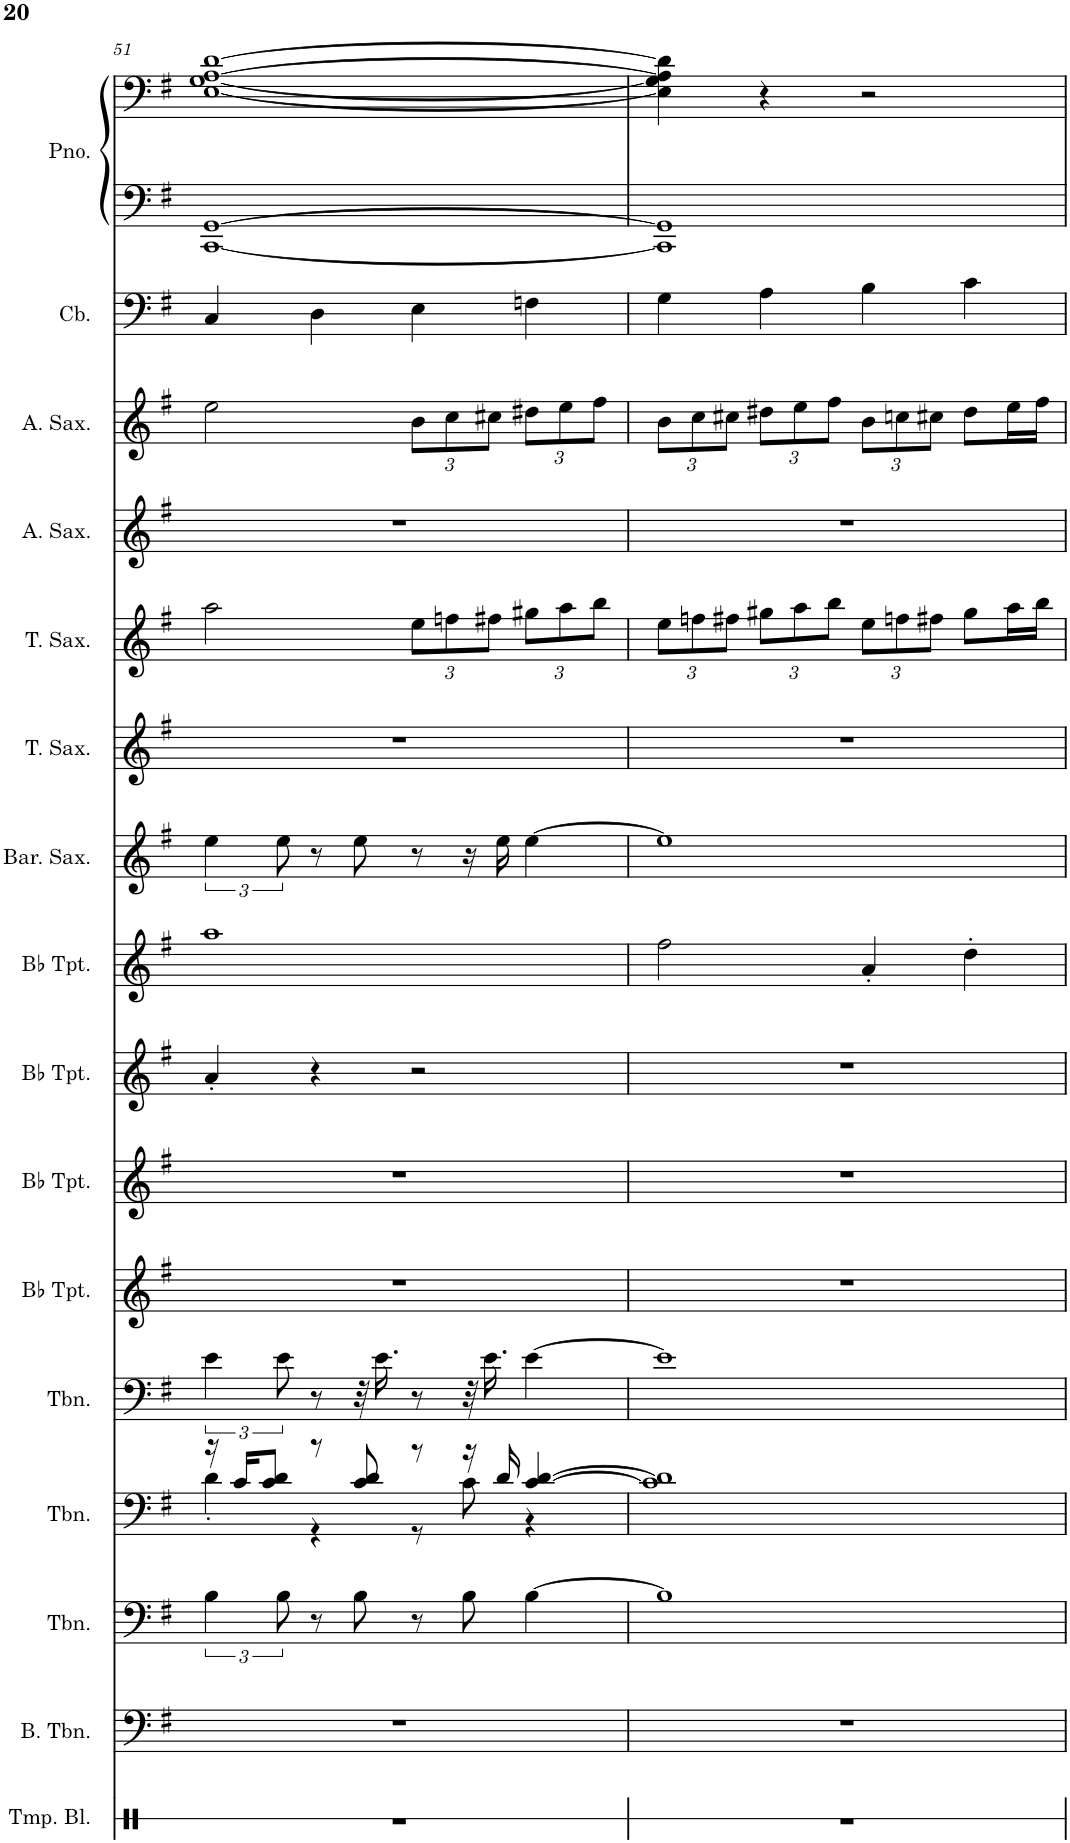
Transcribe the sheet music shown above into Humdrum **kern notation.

**kern	**kern	**kern	**kern	**kern	**kern	**kern	**kern	**kern	**kern	**kern	**kern	**kern	**kern	**kern	**kern	**kern
*part16	*part15	*part14	*part13	*part12	*part11	*part10	*part9	*part8	*part7	*part6	*part5	*part4	*part3	*part2	*part1	*part1
*staff17	*staff16	*staff15	*staff14	*staff13	*staff12	*staff11	*staff10	*staff9	*staff8	*staff7	*staff6	*staff5	*staff4	*staff3	*staff2	*staff1
*I"Temple Blocks	*I"Bass Trombone	*I"Trombone	*I"Trombone	*I"Trombone	*I"Bb Trumpet	*I"Bb Trumpet	*I"Bb Trumpet	*I"Bb Trumpet	*I"Baritone Saxophone	*I"Tenor Saxophone	*I"Tenor Saxophone	*I"Alto Saxophone	*I"Alto Saxophone	*I"Contrabass	*I"Piano	*
*I'Tmp. Bl.	*I'B. Tbn.	*I'Tbn.	*I'Tbn.	*I'Tbn.	*I'Bb Tpt.	*I'Bb Tpt.	*I'Bb Tpt.	*I'Bb Tpt.	*I'Bar. Sax.	*I'T. Sax.	*I'T. Sax.	*I'A. Sax.	*I'A. Sax.	*I'Cb.	*I'Pno.	*
!!LO:PB:g=z
*clefX	*clefF4	*clefF4	*clefF4	*clefF4	*clefG2	*clefG2	*clefG2	*clefG2	*clefG2	*clefG2	*clefG2	*clefG2	*clefG2	*clefF4	*clefF4	*clefG2
*	*	*	*	*	*Trd1c2	*Trd1c2	*Trd1c2	*Trd1c2	*Trd12c21	*Trd8c14	*Trd8c14	*Trd5c9	*Trd5c9	*Trd7c12	*	*
*k[]	*k[f#]	*k[f#]	*k[f#]	*k[f#]	*k[f#]	*k[f#]	*k[f#]	*k[f#]	*k[f#]	*k[f#]	*k[f#]	*k[f#]	*k[f#]	*k[f#]	*k[f#]	*k[f#]
*M4/4	*M4/4	*M4/4	*M4/4	*M4/4	*M4/4	*M4/4	*M4/4	*M4/4	*M4/4	*M4/4	*M4/4	*M4/4	*M4/4	*M4/4	*M4/4	*M4/4
=51	=51	=51	=51	=51	=51	=51	=51	=51	=51	=51	=51	=51	=51	=51	=51	=51
*	*	*	*^	*	*	*	*	*	*	*	*	*	*	*	*	*
1r	1r	6B\	16r	4d'\	6e\	1r	1r	4a'/	1aa	6ee\	1r	2aa\	1r	2ee\	4C/	[1CC [1GG	[1E [1G [1A [1d
.	.	.	16c/KL	.	.	.	.	.	.	.	.	.	.	.	.	.	.
.	.	.	8c/ 8d/J	.	.	.	.	.	.	.	.	.	.	.	.	.	.
.	.	12B\	.	.	12e\	.	.	.	.	12ee\	.	.	.	.	.	.	.
.	.	8r	8r	4r	8r	.	.	4r	.	8r	.	.	.	.	4D\	.	.
.	.	8B\	8c/ 8d/	.	32r	.	.	.	.	8ee\	.	.	.	.	.	.	.
.	.	.	.	.	16.e\	.	.	.	.	.	.	.	.	.	.	.	.
*	*	*	*	*	*	*	*	*	*	*	*	*Xbrackettup	*	*Xbrackettup	*	*	*
.	.	8r	8r	8r	8r	.	.	2r	.	8r	.	12ee\L	.	12b\L	4E\	.	.
.	.	.	.	.	.	.	.	.	.	.	.	12ffn\	.	12cc\	.	.	.
.	.	8B\	16r	8c\	32r	.	.	.	.	16r	.	.	.	.	.	.	.
.	.	.	.	.	16.e\	.	.	.	.	.	.	.	.	.	.	.	.
.	.	.	.	.	.	.	.	.	.	.	.	12ff#X\J	.	12cc#X\J	.	.	.
.	.	.	16d/	.	.	.	.	.	.	16ee\	.	.	.	.	.	.	.
.	.	[4B\	[4c/ [4d/	4r	[4e\	.	.	.	.	[4ee\	.	12gg#X\L	.	12dd#X\L	4Fn\	.	.
.	.	.	.	.	.	.	.	.	.	.	.	12aa\	.	12ee\	.	.	.
.	.	.	.	.	.	.	.	.	.	.	.	12bb\J	.	12ff#\J	.	.	.
*	*	*	*v	*v	*	*	*	*	*	*	*	*	*	*	*	*	*
=52	=52	=52	=52	=52	=52	=52	=52	=52	=52	=52	=52	=52	=52	=52	=52	=52
1r	1r	1B]	1c] 1d]	1e]	1r	1r	1r	2ff#\	1ee]	1r	12ee\L	1r	12b\L	4G\	1CC] 1GG]	4E\] 4G\] 4A\] 4d\]
.	.	.	.	.	.	.	.	.	.	.	12ffn\	.	12cc\	.	.	.
.	.	.	.	.	.	.	.	.	.	.	12ff#X\J	.	12cc#X\J	.	.	.
.	.	.	.	.	.	.	.	.	.	.	12gg#X\L	.	12dd#X\L	4A\	.	4r
.	.	.	.	.	.	.	.	.	.	.	12aa\	.	12ee\	.	.	.
.	.	.	.	.	.	.	.	.	.	.	12bb\J	.	12ff#\J	.	.	.
.	.	.	.	.	.	.	.	4a'/	.	.	12ee\L	.	12b\L	4B\	.	2r
.	.	.	.	.	.	.	.	.	.	.	12ffn\	.	12ccn\	.	.	.
.	.	.	.	.	.	.	.	.	.	.	12ff#X\J	.	12cc#X\J	.	.	.
.	.	.	.	.	.	.	.	4dd'\	.	.	8gg#\L	.	8dd#\L	4c\	.	.
.	.	.	.	.	.	.	.	.	.	.	16aa\L	.	16ee\L	.	.	.
.	.	.	.	.	.	.	.	.	.	.	16bb\JJ	.	16ff#\JJ	.	.	.
=	=	=	=	=	=	=	=	=	=	=	=	=	=	=	=	=
*-	*-	*-	*-	*-	*-	*-	*-	*-	*-	*-	*-	*-	*-	*-	*-	*-
